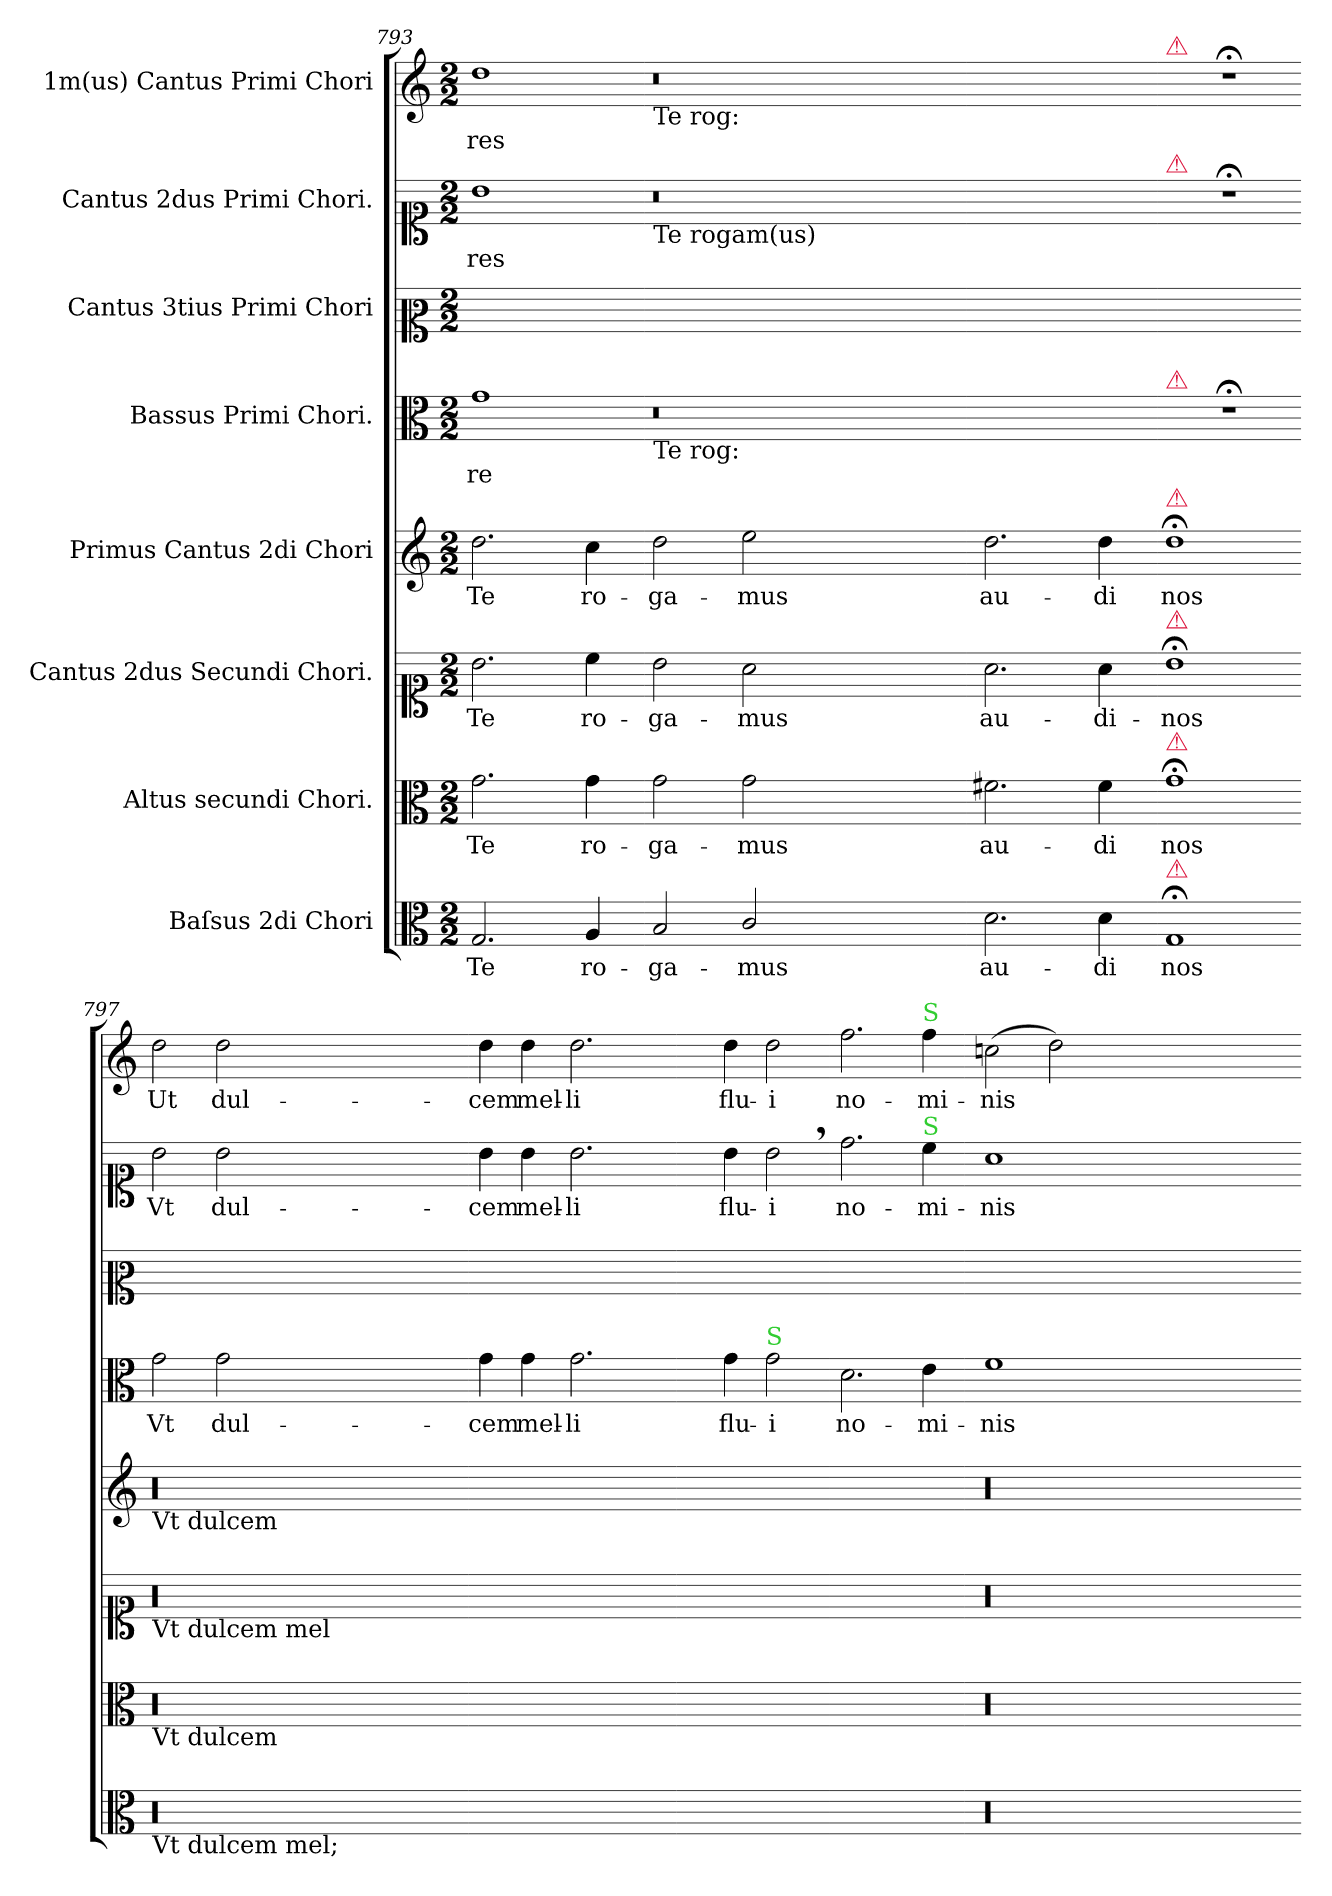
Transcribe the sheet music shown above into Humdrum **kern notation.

**kern	**text	**kern	**text	**kern	**text	**kern	**text	**kern	**text	**kern	**kern	**text	**kern	**text
*part8	*part8	*part7	*part7	*part6	*part6	*part5	*part5	*part4	*part4	*part3	*part2	*part2	*part1	*part1
*staff8	*staff8	*staff7	*staff7	*staff6	*staff6	*staff5	*staff5	*staff4	*staff4	*staff3	*staff2	*staff2	*staff1	*staff1
*I"Baſsus 2di Chori	*	*I"Altus secundi Chori.	*	*I"Cantus 2dus Secundi Chori.	*	*I"Primus Cantus 2di Chori	*	*I"Bassus Primi Chori.	*	*I"Cantus 3tius Primi Chori	*I"Cantus 2dus Primi Chori.	*	*I"1m(us) Cantus Primi Chori	*
*clefC3	*	*clefC3	*	*clefC1	*	*clefG2	*	*clefC3	*	*clefC2	*clefC1	*	*clefG2	*
*k[]	*	*k[]	*	*k[]	*	*k[]	*	*k[]	*	*k[]	*k[]	*	*k[]	*
*M2/2	*	*M2/2	*	*M2/2	*	*M2/2	*	*M2/2	*	*M2/2	*M2/2	*	*M2/2	*
=793	=793	=793	=793	=793	=793	=793	=793	=793	=793	=793	=793	=793	=793	=793
2.G/	Te	2.g\	Te	2.b\	Te	2.dd\	Te	1g	-re	1ryy	1b	-res	1dd	-res
4A/	ro-	4g\	ro-	4cc\	ro-	4cc\	ro-	.	.	.	.	.	.	.
=794-	=794-	=794-	=794-	=794-	=794-	=794-	=794-	=794-	=794-	=794-	=794-	=794-	=794-	=794-
!	!	!	!	!	!	!	!	!	!	!	!	!	!LO:TX:b:t=Te rog&colon;	!
!	!	!	!	!	!	!	!	!	!	!	!LO:TX:b:t=Te rogam(us)	!	!	!
!	!	!	!	!	!	!	!	!LO:TX:b:t=Te rog&colon;	!	!	!	!	!	!
2B/	-ga-	2g\	-ga-	2b\	-ga-	2dd\	-ga-	0r	.	1ryy	0r	.	0r	.
2c/	-mus	2g\	-mus	2a\	-mus	2ee\	-mus	.	.	.	.	.	.	.
1ryy	.	1ryy	.	1ryy	.	1ryy	.	.	.	1ryy	.	.	.	.
=795-	=795-	=795-	=795-	=795-	=795-	=795-	=795-	=795-	=795-	=795-	=795-	=795-	=795-	=795-
2.d\	au-	2.f#X\	au-	2.a\	au-	2.dd\	au-	1ryy	.	1ryy	1ryy	.	1ryy	.
4d\	-di	4f#\	-di	4a\	-di-	4dd\	-di	.	.	.	.	.	.	.
=796-	=796-	=796-	=796-	=796-	=796-	=796-	=796-	=796-	=796-	=796-	=796-	=796-	=796-	=796-
!	!	!	!	!	!	!	!	!	!	!	!	!	!LO:TX:a:color=crimson:t=⚠	!
!	!	!	!	!	!	!	!	!	!	!	!LO:TX:a:color=crimson:t=⚠	!	!	!
!	!	!	!	!	!	!	!	!LO:TX:a:color=crimson:t=⚠	!	!	!	!	!	!
!	!	!	!	!	!	!LO:TX:a:color=crimson:t=⚠	!	!	!	!	!	!	!	!
!	!	!	!	!LO:TX:a:color=crimson:t=⚠	!	!	!	!	!	!	!	!	!	!
!	!	!LO:TX:a:color=crimson:t=⚠	!	!	!	!	!	!	!	!	!	!	!	!
!LO:TX:a:color=crimson:t=⚠	!	!	!	!	!	!	!	!	!	!	!	!	!	!
1G;<	nos	1g;	nos	1b;	-nos	1dd;	nos	1r;	.	1ryy	1r;	.	1r;	.
=797-	=797-	=797-	=797-	=797-	=797-	=797-	=797-	=797-	=797-	=797-	=797-	=797-	=797-	=797-
!	!	!	!	!	!	!LO:TX:b:t=Vt dulcem	!	!	!	!	!	!	!	!
!	!	!	!	!LO:TX:b:t=Vt dulcem mel	!	!	!	!	!	!	!	!	!	!
!	!	!LO:TX:b:t=Vt dulcem	!	!	!	!	!	!	!	!	!	!	!	!
!LO:TX:b:t=Vt dulcem mel;	!	!	!	!	!	!	!	!	!	!	!	!	!	!
00r	.	00r	.	00r	.	00r	.	2g\	Vt	1ryy	2b\	Vt	2dd\	Ut
.	.	.	.	.	.	.	.	2g\	dul-	.	2b\	dul-	2dd\	dul-
.	.	.	.	.	.	.	.	0.ryy	.	0.ryy	0.ryy	.	0.ryy	.
=798-	=798-	=798-	=798-	=798-	=798-	=798-	=798-	=798-	=798-	=798-	=798-	=798-	=798-	=798-
1ryy	.	1ryy	.	1ryy	.	1ryy	.	4g\	-cem	1ryy	4b\	-cem	4dd\	-cem
.	.	.	.	.	.	.	.	4g\	mel-	.	4b\	mel-	4dd\	mel-
.	.	.	.	.	.	.	.	2.g\	-li	.	2.b\	-li	2.dd\	-li
4ryy	.	4ryy	.	4ryy	.	4ryy	.	.	.	4ryy	.	.	.	.
=799-	=799-	=799-	=799-	=799-	=799-	=799-	=799-	=799-	=799-	=799-	=799-	=799-	=799-	=799-
1ryy	.	1ryy	.	1ryy	.	1ryy	.	4ryy	.	1ryy	4ryy	.	4ryy	.
.	.	.	.	.	.	.	.	4g\	flu-	.	4b\	flu-	4dd\	flu-
!	!	!	!	!	!	!	!	!LO:TX:a:color=limegreen:t=S	!	!	!	!	!	!
.	.	.	.	.	.	.	.	2g\	-i	.	2b,\	-i	2dd\	-i
=800-	=800-	=800-	=800-	=800-	=800-	=800-	=800-	=800-	=800-	=800-	=800-	=800-	=800-	=800-
1ryy	.	1ryy	.	1ryy	.	1ryy	.	2.d\	no-	1ryy	2.dd\	no-	2.ff\	no-
!	!	!	!	!	!	!	!	!	!	!	!	!	!LO:TX:a:color=limegreen:t=S	!
!	!	!	!	!	!	!	!	!	!	!	!LO:TX:a:color=limegreen:t=S	!	!	!
.	.	.	.	.	.	.	.	4e\	-mi-	.	4cc\	-mi-	4ff\	-mi-
=801-	=801-	=801-	=801-	=801-	=801-	=801-	=801-	=801-	=801-	=801-	=801-	=801-	=801-	=801-
00r	.	00r	.	00r	.	00r	.	1f	-nis	1ryy	1a	-nis	(2ccn\	-nis
.	.	.	.	.	.	.	.	.	.	.	.	.	2dd\)	.
.	.	.	.	.	.	.	.	0.ryy	.	0.ryy	0.ryy	.	0.ryy	.
=-	=-	=-	=-	=-	=-	=-	=-	=-	=-	=-	=-	=-	=-	=-
*-	*-	*-	*-	*-	*-	*-	*-	*-	*-	*-	*-	*-	*-	*-
